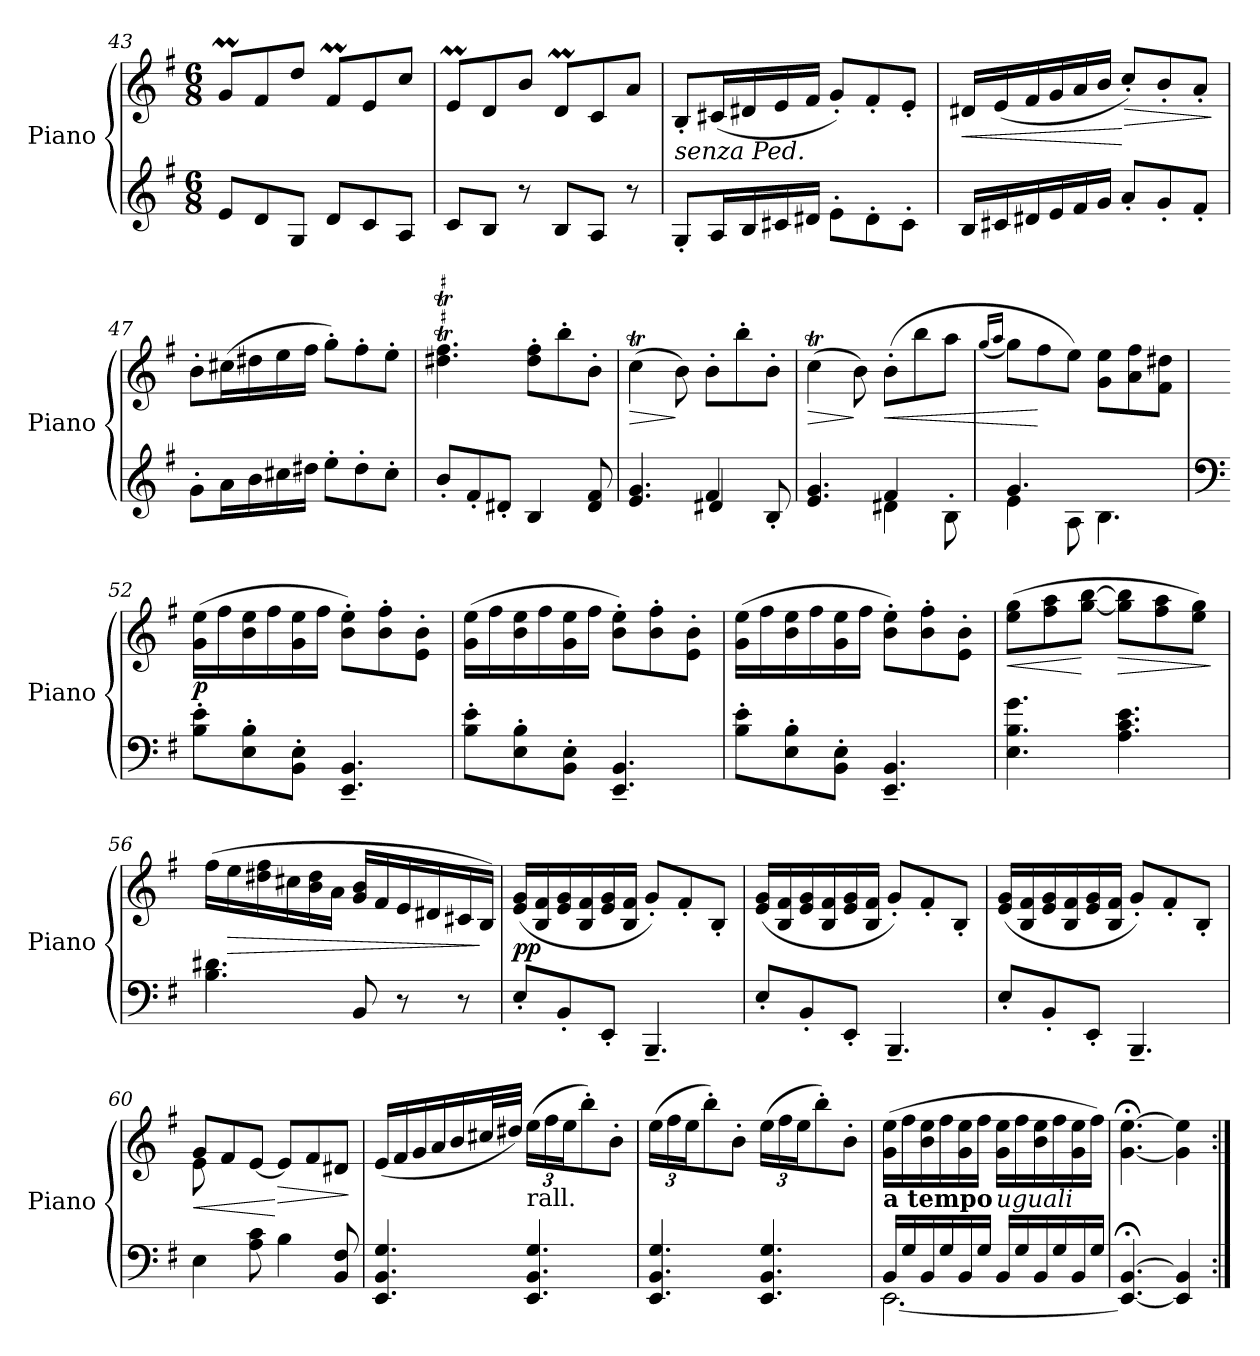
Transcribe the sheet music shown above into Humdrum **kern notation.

**kern	**kern	**dynam
*part1	*part1	*part1
*staff2	*staff1	*staff1/2
*I"Piano	*	*
*I'Piano	*	*
*clefG2	*clefG2	*
*k[f#]	*k[f#]	*
*M6/8	*M6/8	*
=43	=43	=43
8e/L	8gM/L	.
8d/	8f#/	.
8G/J	8dd/J	.
8d/L	8f#m/L	.
8c/	8e/	.
8A/J	8cc/J	.
!!LO:LB:g=z
=44	=44	=44
8c/L	8eM/L	.
8B/J	8d/	.
8r	8b/J	.
8B/L	8dM/L	.
8A/J	8c/	.
8r	8a/J	.
=45	=45	=45
*^	*^	*
!	!	!LO:TX:b:i:t=senza Ped.	!	!
4.ryy	8G'/L	8B'/L	4.ryy	.
.	16A/L	(16c#X/L	.	.
.	16B/	16d#X/	.	.
.	16c#X/	16e/	.	.
.	16d#X/JJ	16f#/JJ	.	.
8e'\L	4.ryy	4.ryy	8g'/L)	.
8d#'\	.	.	8f#'/	.
8c#'\J	.	.	8e'/J	.
*v	*v	*	*	*
=46	=46	=46	=46
!	!	!	!LO:HP:b
*	*v	*v	*
16B/LL	16d#X/LL	<
16c#X/	(<16e/	.
16d#X/	16f#/	.
16e/	16g/	.
16f#/	16a/	.
16g/JJ	16b/JJ	.
!	!	!LO:HP:n=1:b
8a'/L	8cc'/L)	[ >
8g'/	8b'/	.
8f#'/J	8a'/J	.
.	.	]
=47	=47	=47
8g'\L	8b'\L	.
16a\L	(>16cc#X\L	.
16b\	16dd#X\	.
16cc#X\	16ee\	.
16dd#X\JJ	16ff#\JJ	.
8ee'\L	8gg'\L)	.
8dd#'\	8ff#'\	.
8cc#'\J	8ee'\J	.
!!LO:LB:g=z
=48	=48	=48
8b'/L	4.dd#X\T 4.ff#\T	.
8f#'/	.	.
8d#X'/J	.	.
4B/	8dd#\' 8ff#\'L	.
.	8bb'\	.
8d#/ 8f#/	8b'\J	.
=49	=49	=49
*^	*	*
!	!	!	!LO:HP:b
4.e/ 4.g/	4.ryy	(4ccT\	>
.	.	8b\)	]
4f#/	4d#X/	8b'\L	.
.	.	8bb'\	.
8ryy	8B'</	8b'\J	.
=50	=50	=50	=50
!	!	!	!LO:HP:b
4.e/ 4.g/	4.ryy	(4ccT\	>
.	.	8b\)	]
!	!	!	!LO:HP:b
4f#/	4d#X\	(8b'\L	<
.	.	8bb\	.
8ryy	8B'<\	8aa\J	.
=51	=51	=51	=51
.	.	(16qgg/LL	.
.	.	16qaa/JJ	.
4.g/	4e\	8gg\L)	.
.	.	8ff#\	[
.	8A\	8ee\J)	.
4ryy	4.B\	8g\ 8ee\L	.
.	.	8a\ 8ff#\	.
8ryy	.	8f#\ 8dd#X\J	.
*v	*v	*	*
=52	=52	=52
*clefF4	*	*
!	!	!LO:DY:b
8B\' 8e\'L	(>16g\ 16ee\LL	p
.	16ff#\	.
8E\' 8B\'	16b\ 16ee\	.
.	16ff#\	.
8BB\' 8E\'J	16g\ 16ee\	.
.	16ff#\JJ	.
4.EE/~ 4.BB/~	8b\' 8ee\'L)	.
.	8b\' 8ff#\'	.
.	8e\' 8b\'J	.
!!LO:LB:g=z
=53	=53	=53
8B\' 8e\'L	(>16g\ 16ee\LL	.
.	16ff#\	.
8E\' 8B\'	16b\ 16ee\	.
.	16ff#\	.
8BB\' 8E\'J	16g\ 16ee\	.
.	16ff#\JJ	.
4.EE/~ 4.BB/~	8b\' 8ee\'L)	.
.	8b\' 8ff#\'	.
.	8e\' 8b\'J	.
=54	=54	=54
8B\' 8e\'L	(>16g\ 16ee\LL	.
.	16ff#\	.
8E\' 8B\'	16b\ 16ee\	.
.	16ff#\	.
8BB\' 8E\'J	16g\ 16ee\	.
.	16ff#\JJ	.
4.EE/~ 4.BB/~	8b\' 8ee\'L)	.
.	8b\' 8ff#\'	.
.	8e\' 8b\'J	.
=55	=55	=55
!	!	!LO:HP:b
4.E\ 4.B\ 4.g\	(8ee\ 8gg\L	<
.	8ff#\ 8aa\	.
.	[<8gg\ [>8bb\J	[
!	!	!LO:HP:b
4.A\ 4.c\ 4.e\	8gg\] 8bb\]L	>
.	8ff#\ 8aa\	.
.	8ee\ 8gg\J)	.
.	.	]
=56	=56	=56
4.B\ 4.d#X\	(16ff#\LL	.
!	!	!LO:HP:b
.	16ee\	>
.	16dd#X\ 16ff#\	.
.	16cc#X\	.
.	16b\ 16dd#\	.
.	16a\JJ	.
8BB/	16g/ 16b/LL	.
.	16f#/	.
8r	16e/	.
.	16d#X/	.
8r	16c#X/	.
.	16B/JJ)	]
!!LO:LB:g=z
=57	=57	=57
!	!	!LO:DY:b
8E'/L	(16e/ 16g/LL	pp
.	16B/ 16f#/	.
8BB'/	16e/ 16g/	.
.	16B/ 16f#/	.
8EE'/J	16e/ 16g/	.
.	16B/ 16f#/JJ	.
4.BBB~/	8g'/L)	.
.	8f#'>/	.
.	8B'>/J	.
=58	=58	=58
8E'/L	(16e/ 16g/LL	.
.	16B/ 16f#/	.
8BB'/	16e/ 16g/	.
.	16B/ 16f#/	.
8EE'/J	16e/ 16g/	.
.	16B/ 16f#/JJ	.
4.BBB~/	8g'/L)	.
.	8f#'>/	.
.	8B'>/J	.
=59	=59	=59
8E'/L	(16e/ 16g/LL	.
.	16B/ 16f#/	.
8BB'/	16e/ 16g/	.
.	16B/ 16f#/	.
8EE'/J	16e/ 16g/	.
.	16B/ 16f#/JJ	.
4.BBB~/	8g'/L)	.
.	8f#'>/	.
.	8B'>/J	.
=60	=60	=60
!	!	!LO:HP:b
*	*^	*
4E\	8g/L	8e\	<
.	8f#/	2ryy	.
8A\ 8c\	[>8e/J	.	.
!	!	!	!LO:HP:n=1:b
4B\	8e/L]	.	[ >
.	8f#/	.	.
8BB/ 8F#/	8d#X/J	8ryy	.
*	*v	*v	*
.	.	]
!!LO:PB:g=z
=61	=61	=61
4.EE/ 4.BB/ 4.G/	(16e/LL	.
.	16f#/	.
.	16g/	.
.	16a/	.
.	16b/	.
.	32cc#X/L	.
.	32dd#X/JJJ)	.
*	*Xbrackettup	*
!	!LO:TX:b:t=rall.	!
4.EE/ 4.BB/ 4.G/	(24ee\LL	.
.	24ff#\	.
.	24ee\J	.
.	8bb'\)	.
.	8b'\J	.
=62	=62	=62
4.EE/ 4.BB/ 4.G/	(24ee\LL	.
.	24ff#\	.
.	24ee\J	.
.	8bb'\)	.
.	8b'\J	.
4.EE/ 4.BB/ 4.G/	(24ee\LL	.
.	24ff#\	.
.	24ee\J	.
.	8bb'\)	.
.	8b'\J	.
=63	=63	=63
*^	*	*
!	!	!LO:TX:b:B:t=a tempo	!
16BB/LL	[2.EE\	(16g\ 16ee\LL	.
16G/	.	16ff#\	.
16BB/	.	16b\ 16ee\	.
16G/	.	16ff#\	.
16BB/	.	16g\ 16ee\	.
16G/JJ	.	16ff#\JJ	.
!	!	!LO:TX:b:i:t=uguali	!
16BB/LL	.	16g\ 16ee\LL	.
16G/	.	16ff#\	.
16BB/	.	16b\ 16ee\	.
16G/	.	16ff#\	.
16BB/	.	16g\ 16ee\	.
16G/JJ	.	16ff#\JJ)	.
*v	*v	*	*
=64	=64	=64
4.EE/_;< [>4.BB/;<	[4.g\;< [4.ee\;<	.
4EE/] 4BB/]	4g\] 4ee\]	.
=:|!	=:|!	=:|!
*-	*-	*-
